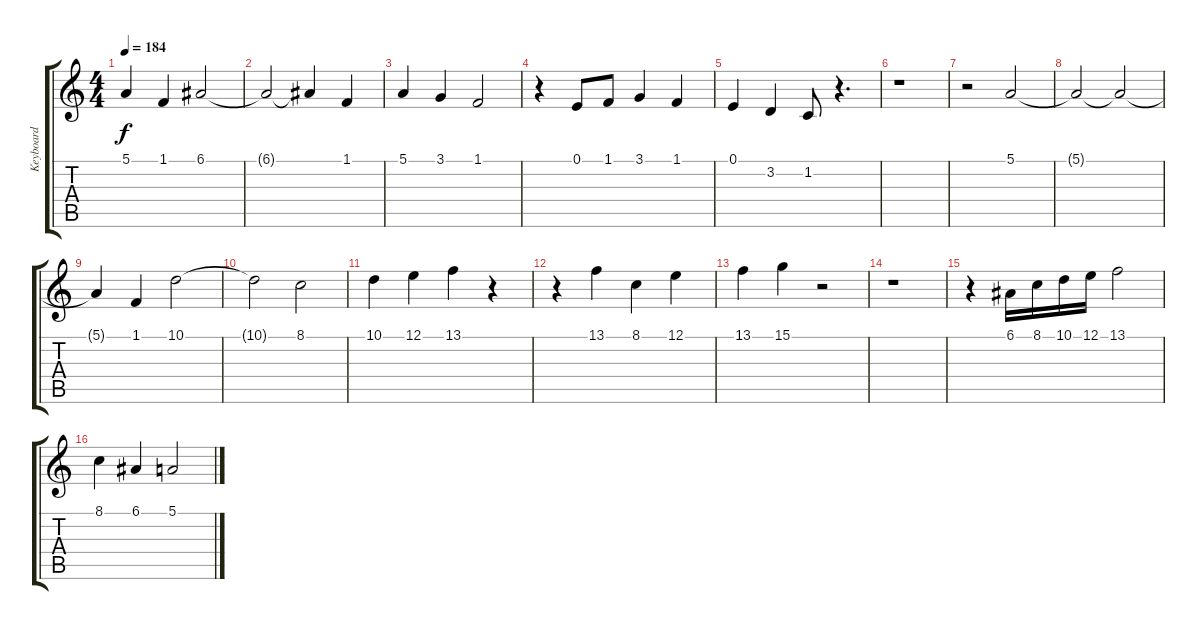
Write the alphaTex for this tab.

\track ("Keyboard" "Keyboard") {instrument synthvoice}
\staff {score tabs}
\tuning (E4 B3 G3 D3 A2 E2) {hide}
\ts (4 4)
\tempo 184
\clef g2
\ks c
5.1{t}.4{dy f} 1.1.4 6.1.2 |
6.1{t}.2 6.1{t}.4 1.1.4 |
5.1.4 3.1.4 1.1.2 |
r.4 0.1.8 1.1.8 3.1.4 1.1.4 |
0.1.4 3.2.4 1.2.8 r.4{d} |
r.1 |
r.2 5.1.2 |
5.1{t}.2 5.1{t}.2 |
5.1{t}.4 1.1.4 10.1.2 |
10.1{t}.2 8.1.2 |
10.1.4 12.1.4 13.1.4 r.4 |
r.4 13.1.4 8.1.4 12.1.4 |
13.1.4 15.1.4 r.2 |
r.1 |
r.4 6.1.16 8.1.16 10.1.16 12.1.16 13.1.2 |
8.1.4 6.1.4 5.1.2
